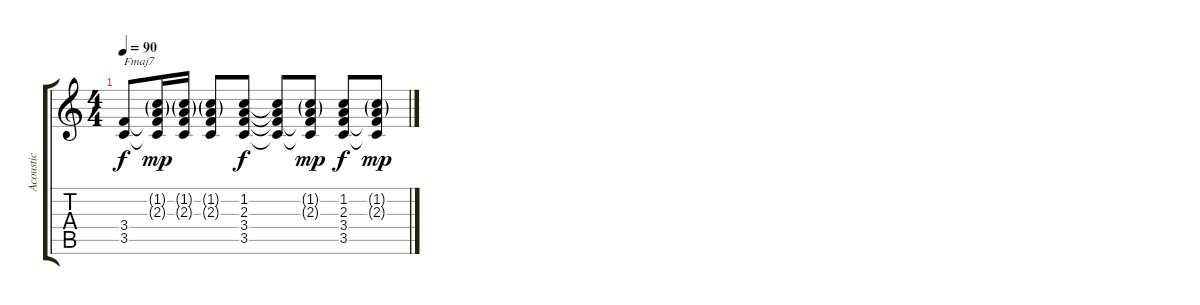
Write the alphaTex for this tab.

\track ("Acoustic" "Acoustic") {instrument acousticguitarsteel}
\staff {score tabs}
\tuning (E4 B3 G3 D3 A2 E2) {hide}
\ts (4 4)
\tempo 90
\clef g2
\ks c
(3.4 3.5).8{txt "Fmaj7" dy f} (1.2{g} 2.3{g} 3.4{t} 3.5{t}).16{dy mp} (1.2{g} 2.3{g} 3.4{t} 3.5{t}).16 (1.2{g} 2.3{g} 3.4{t} 3.5{t}).8 (1.2 2.3 3.4 3.5).8{dy f} (1.2{t} 2.3{t} 3.4{t} 3.5{t}).8 (1.2{g} 2.3{g} 3.4{t} 3.5{t}).8{dy mp} (1.2 2.3 3.4 3.5).8{dy f} (1.2{g} 2.3{g} 3.4{t} 3.5{t}).8{dy mp}
